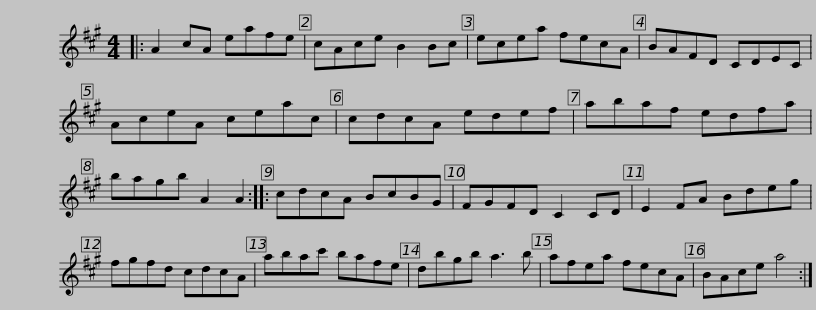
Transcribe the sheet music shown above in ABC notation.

X:1
L:1/8
M:4/4
I:linebreak $
K:A
V:1 treble
V:1
|: A2 cA eafe | cAce B2 Bc | ecea fecA | BAFD CDEC | AceA ceac |$ %5
 cdcA edef | abaf edfa | bagb A2 A2 :: cdcA BcBG | FGFD C2 CD |$ %10
 E2 FA Bdeg | fgfd cdcA | abac' bafe | dbgb a3 b | afea fecA |$ %15
 BAce a4 :| %16
